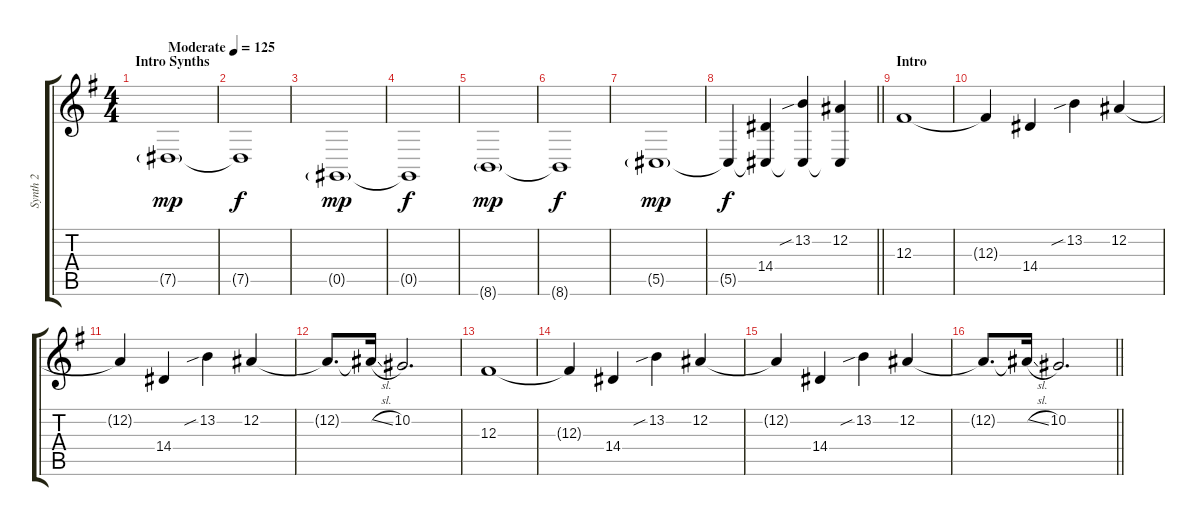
\track ("Synth 2" "Synth 2") {instrument lead1square}
\staff {score tabs}
\tuning (Eb4 Bb3 Gb3 Db3 Ab2 Eb2) {hide}
\ts (4 4)
\section ("" "Intro Synths")
\tempo (125 "Moderate")
\clef g2
\ks g
7.5{g}.1{dy mp instrument lead1square} |
7.5{t}.1{dy f} |
0.5{g}.1{dy mp} |
0.5{t}.1{dy f} |
8.6{g}.1{dy mp} |
8.6{t}.1{dy f} |
5.5{g}.1{dy mp} |
\barLineRight lightlight
5.5{t}.4{dy f} (14.4 5.5{t}).4 (13.2{sib} 5.5{t}).4 (12.2 5.5{t}).4 |
\section ("" "Intro")
12.3.1 |
12.3{t}.4 14.4.4 13.2{sib}.4 12.2.4 |
12.2{t}.4 14.4.4 13.2{sib}.4 12.2.4 |
12.2{t}.8{d} 12.2{sl t}.16 10.2.2{d} |
12.3.1 |
12.3{t}.4 14.4.4 13.2{sib}.4 12.2.4 |
12.2{t}.4 14.4.4 13.2{sib}.4 12.2.4 |
\barLineRight lightlight
12.2{t}.8{d} 12.2{sl t}.16 10.2.2{d}
